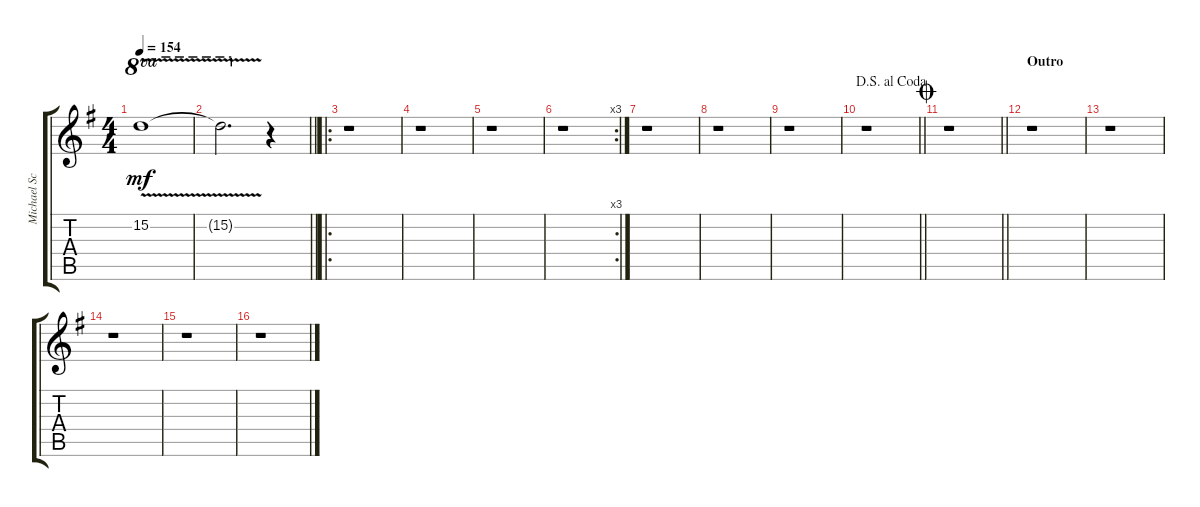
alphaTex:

\track ("Michael Schenker - Guitar 1" "Michael Sc") {instrument distortionguitar}
\staff {score tabs}
\tuning (E4 B3 G3 D3 A2 E2) {hide}
\ts (4 4)
\tempo 154
\clef g2
\ks g
15.2{v}.1{ot 8va dy mf} |
\barLineRight lightlight
15.2{v t}.2{d ot 8va} r.4 |
\ro
r.1 |
r.1 |
r.1 |
\rc 3
r.1 |
r.1 |
r.1 |
r.1 |
\jump dalsegnoalcoda
\barLineRight lightlight
r.1 |
\jump coda
\barLineRight lightlight
r.1 |
\section ("" "Outro")
r.1 |
r.1 |
r.1 |
r.1 |
r.1
